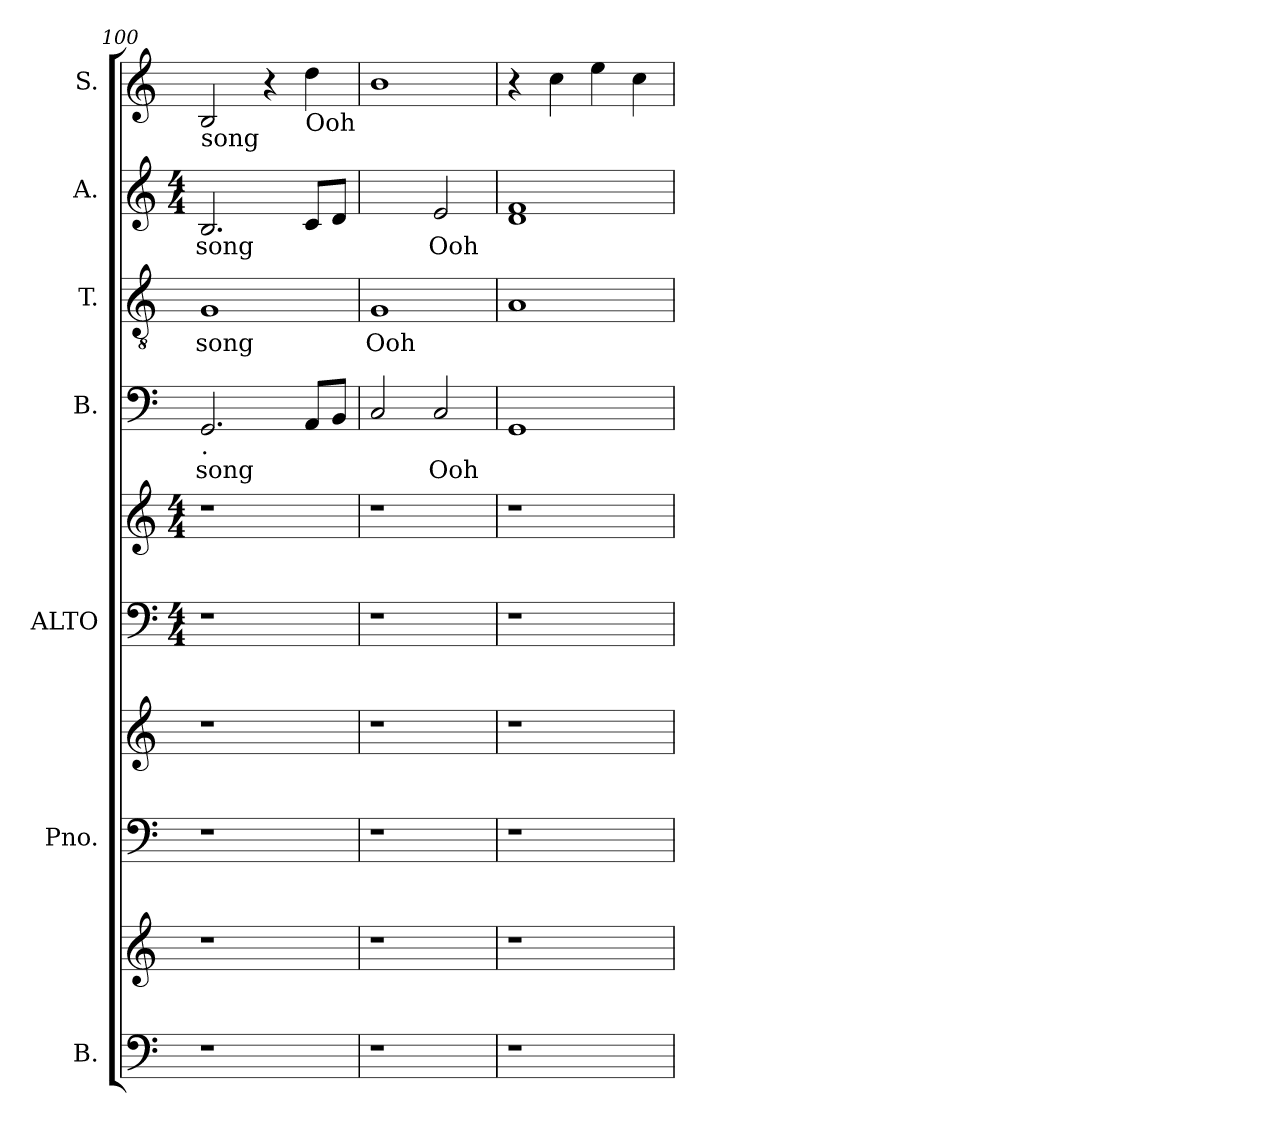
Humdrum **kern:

**kern	**kern	**kern	**kern	**kern	**kern	**kern	**text	**kern	**text	**kern	**text	**kern
*part7	*part7	*part6	*part6	*part5	*part5	*part4	*part4	*part3	*part3	*part2	*part2	*part1
*staff10	*staff9	*staff8	*staff7	*staff6	*staff5	*staff4	*staff4	*staff3	*staff3	*staff2	*staff2	*staff1
*I"B.	*	*I"Pno.	*	*I"ALTO	*	*I"B.	*	*I"T.	*	*I"A.	*	*I"S.
*	*	*	*	*	*	*I'B.	*	*I'T.	*	*I'A.	*	*I'S.
!!LO:LB:g=z
*clefF4	*clefG2	*clefF4	*clefG2	*clefF4	*clefG2	*clefF4	*	*clefGv2	*	*clefG2	*	*clefG2
*	*	*	*	*M4/4	*M4/4	*	*	*	*	*M4/4	*	*
=100	=100	=100	=100	=100	=100	=100	=100	=100	=100	=100	=100	=100
!	!	!	!	!	!	!	!	!	!	!	!	!LO:TX:b:t=song
!	!	!	!	!	!	!LO:TX:b:t=.	!	!	!	!	!	!
!	!	!	!	!	!	!	!LO:LY:b	!	!LO:LY:b:cj	!	!LO:LY:b	!
1r	1r	1r	1r	1r	1r	2.GG/	song	1G	song	2.B/	song	2B/
.	.	.	.	.	.	.	.	.	.	.	.	4r
!	!	!	!	!	!	!	!	!	!	!	!	!LO:TX:b:t=Ooh
.	.	.	.	.	.	8AA/L	.	.	.	8c/L	.	4dd\
.	.	.	.	.	.	8BB/J	.	.	.	8d/J	.	.
=101	=101	=101	=101	=101	=101	=101	=101	=101	=101	=101	=101	=101
!	!	!	!	!	!	!	!	!	!LO:LY:b	!	!	!
1r	1r	1r	1r	1r	1r	2C/	.	1G	Ooh	2ryy	.	1b
!	!	!	!	!	!	!	!LO:LY:b	!	!	!	!LO:LY:b	!
.	.	.	.	.	.	2C/	Ooh	.	.	2e/	Ooh	.
=102	=102	=102	=102	=102	=102	=102	=102	=102	=102	=102	=102	=102
1r	1r	1r	1r	1r	1r	1GG	.	1A	.	1f 1d	.	4r
.	.	.	.	.	.	.	.	.	.	.	.	4cc\
.	.	.	.	.	.	.	.	.	.	.	.	4ee\
.	.	.	.	.	.	.	.	.	.	.	.	4cc\
=	=	=	=	=	=	=	=	=	=	=	=	=
*-	*-	*-	*-	*-	*-	*-	*-	*-	*-	*-	*-	*-
